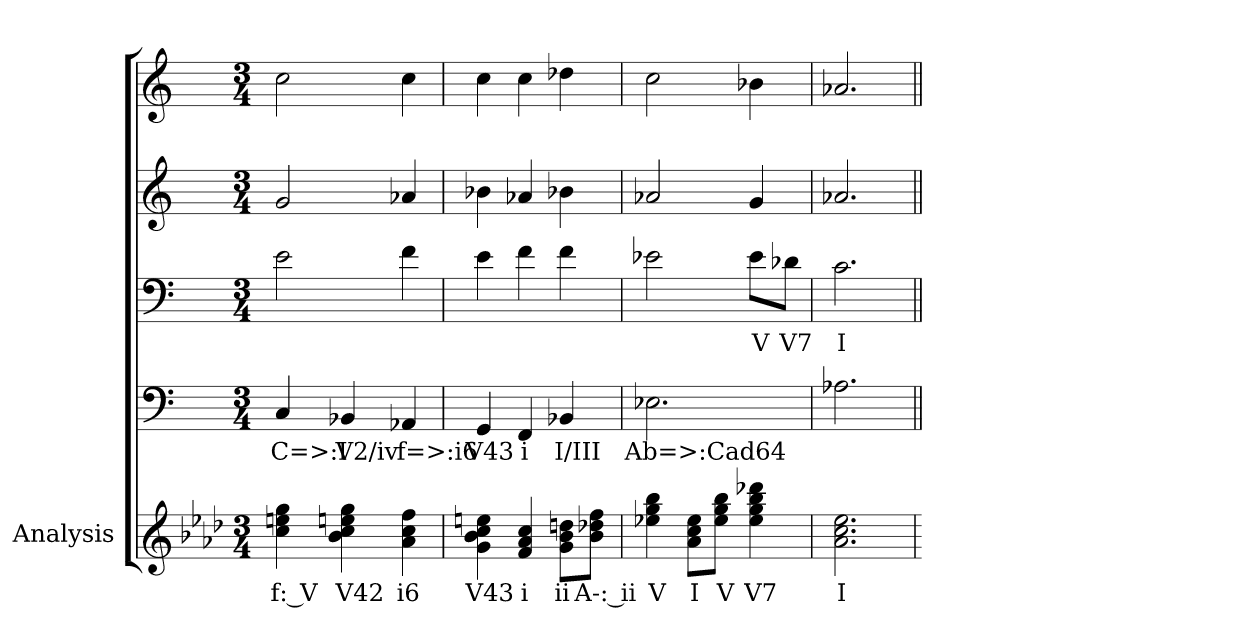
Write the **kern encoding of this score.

**kern	**text	**kern	**text	**kern	**text	**kern	**kern
*part5	*part5	*part4	*part4	*part3	*part3	*part2	*part1
*staff5	*staff5	*staff4	*staff4	*staff3	*staff3	*staff2	*staff1
*I"Analysis	*	*	*	*	*	*	*
*	*	*clefF4	*	*clefF4	*	*clefG2	*clefG2
*k[b-e-a-d-]	*	*k[]	*	*k[]	*	*k[]	*k[]
*M3/4	*	*M3/4	*	*M3/4	*	*M3/4	*M3/4
=1	=1	=1	=1	=1	=1	=1	=1
4cc 4een 4gg	f: V	4C	C=>:I	2e	.	2g	2cc
4b- 4cc 4een 4gg	V42	4BB-X	V2/iv	.	.	.	.
4a- 4cc 4ff	i6	4AA-X	f=>:i6	4f	.	4a-X	4cc
=2	=2	=2	=2	=2	=2	=2	=2
4g 4b- 4cc 4een	V43	4GG	V43	4e	.	4b-X	4cc
4f 4a- 4cc	i	4FF	i	4f	.	4a-X	4cc
8g 8b- 8ddnL	ii	4BB-X	I/III	4f	.	4b-X	4dd-X
8b- 8dd-X 8ffJ	A-: ii	.	.	.	.	.	.
=3	=3	=3	=3	=3	=3	=3	=3
4ee-X 4gg 4bb-	V	2.E-X	Ab=>:Cad64	2e-X	.	2a-X	2cc
8a- 8cc 8ee-L	I	.	.	.	.	.	.
8ee- 8gg 8bb-J	V	.	.	.	.	.	.
4ee- 4gg 4bb- 4ddd-X	V7	.	.	8e-L	V	4g	4b-X
.	.	.	.	8d-XJ	V7	.	.
=4	=4	=4	=4	=4	=4	=4	=4
2.a- 2.cc 2.ee-	I	2.A-X	.	2.c	I	2.a-X	2.a-X
=	=||	=||	=||	=||	=||	=||	=||
*-	*-	*-	*-	*-	*-	*-	*-
